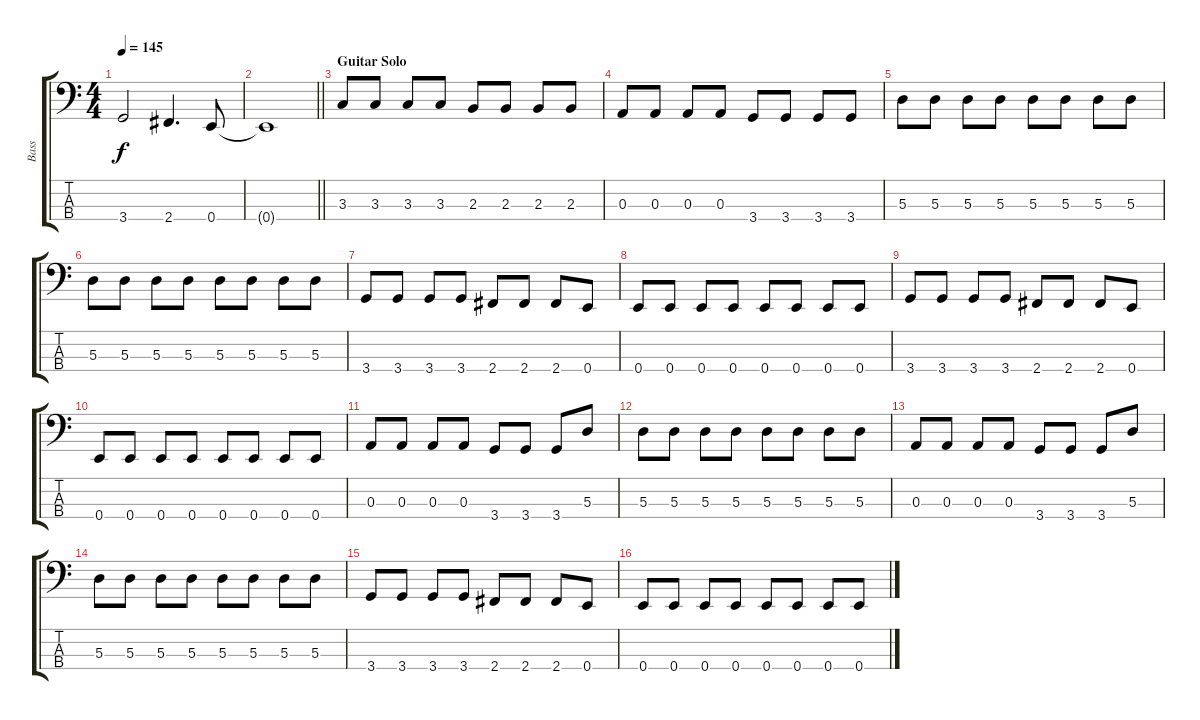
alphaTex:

\track ("Bass" "Bass") {instrument electricbassfinger}
\staff {score tabs}
\tuning (G2 D2 A1 E1) {hide}
\ts (4 4)
\tempo 145
\clef f4
\ks c
3.4.2{dy f} 2.4.4{d} 0.4.8 |
\barLineRight lightlight
0.4{t}.1 |
\section ("" "Guitar Solo")
3.3.8 3.3.8 3.3.8 3.3.8 2.3.8 2.3.8 2.3.8 2.3.8 |
0.3.8 0.3.8 0.3.8 0.3.8 3.4.8 3.4.8 3.4.8 3.4.8 |
5.3.8 5.3.8 5.3.8 5.3.8 5.3.8 5.3.8 5.3.8 5.3.8 |
5.3.8 5.3.8 5.3.8 5.3.8 5.3.8 5.3.8 5.3.8 5.3.8 |
3.4.8 3.4.8 3.4.8 3.4.8 2.4.8 2.4.8 2.4.8 0.4.8 |
0.4.8 0.4.8 0.4.8 0.4.8 0.4.8 0.4.8 0.4.8 0.4.8 |
3.4.8 3.4.8 3.4.8 3.4.8 2.4.8 2.4.8 2.4.8 0.4.8 |
0.4.8 0.4.8 0.4.8 0.4.8 0.4.8 0.4.8 0.4.8 0.4.8 |
0.3.8 0.3.8 0.3.8 0.3.8 3.4.8 3.4.8 3.4.8 5.3.8 |
5.3.8 5.3.8 5.3.8 5.3.8 5.3.8 5.3.8 5.3.8 5.3.8 |
0.3.8 0.3.8 0.3.8 0.3.8 3.4.8 3.4.8 3.4.8 5.3.8 |
5.3.8 5.3.8 5.3.8 5.3.8 5.3.8 5.3.8 5.3.8 5.3.8 |
3.4.8 3.4.8 3.4.8 3.4.8 2.4.8 2.4.8 2.4.8 0.4.8 |
0.4.8 0.4.8 0.4.8 0.4.8 0.4.8 0.4.8 0.4.8 0.4.8
